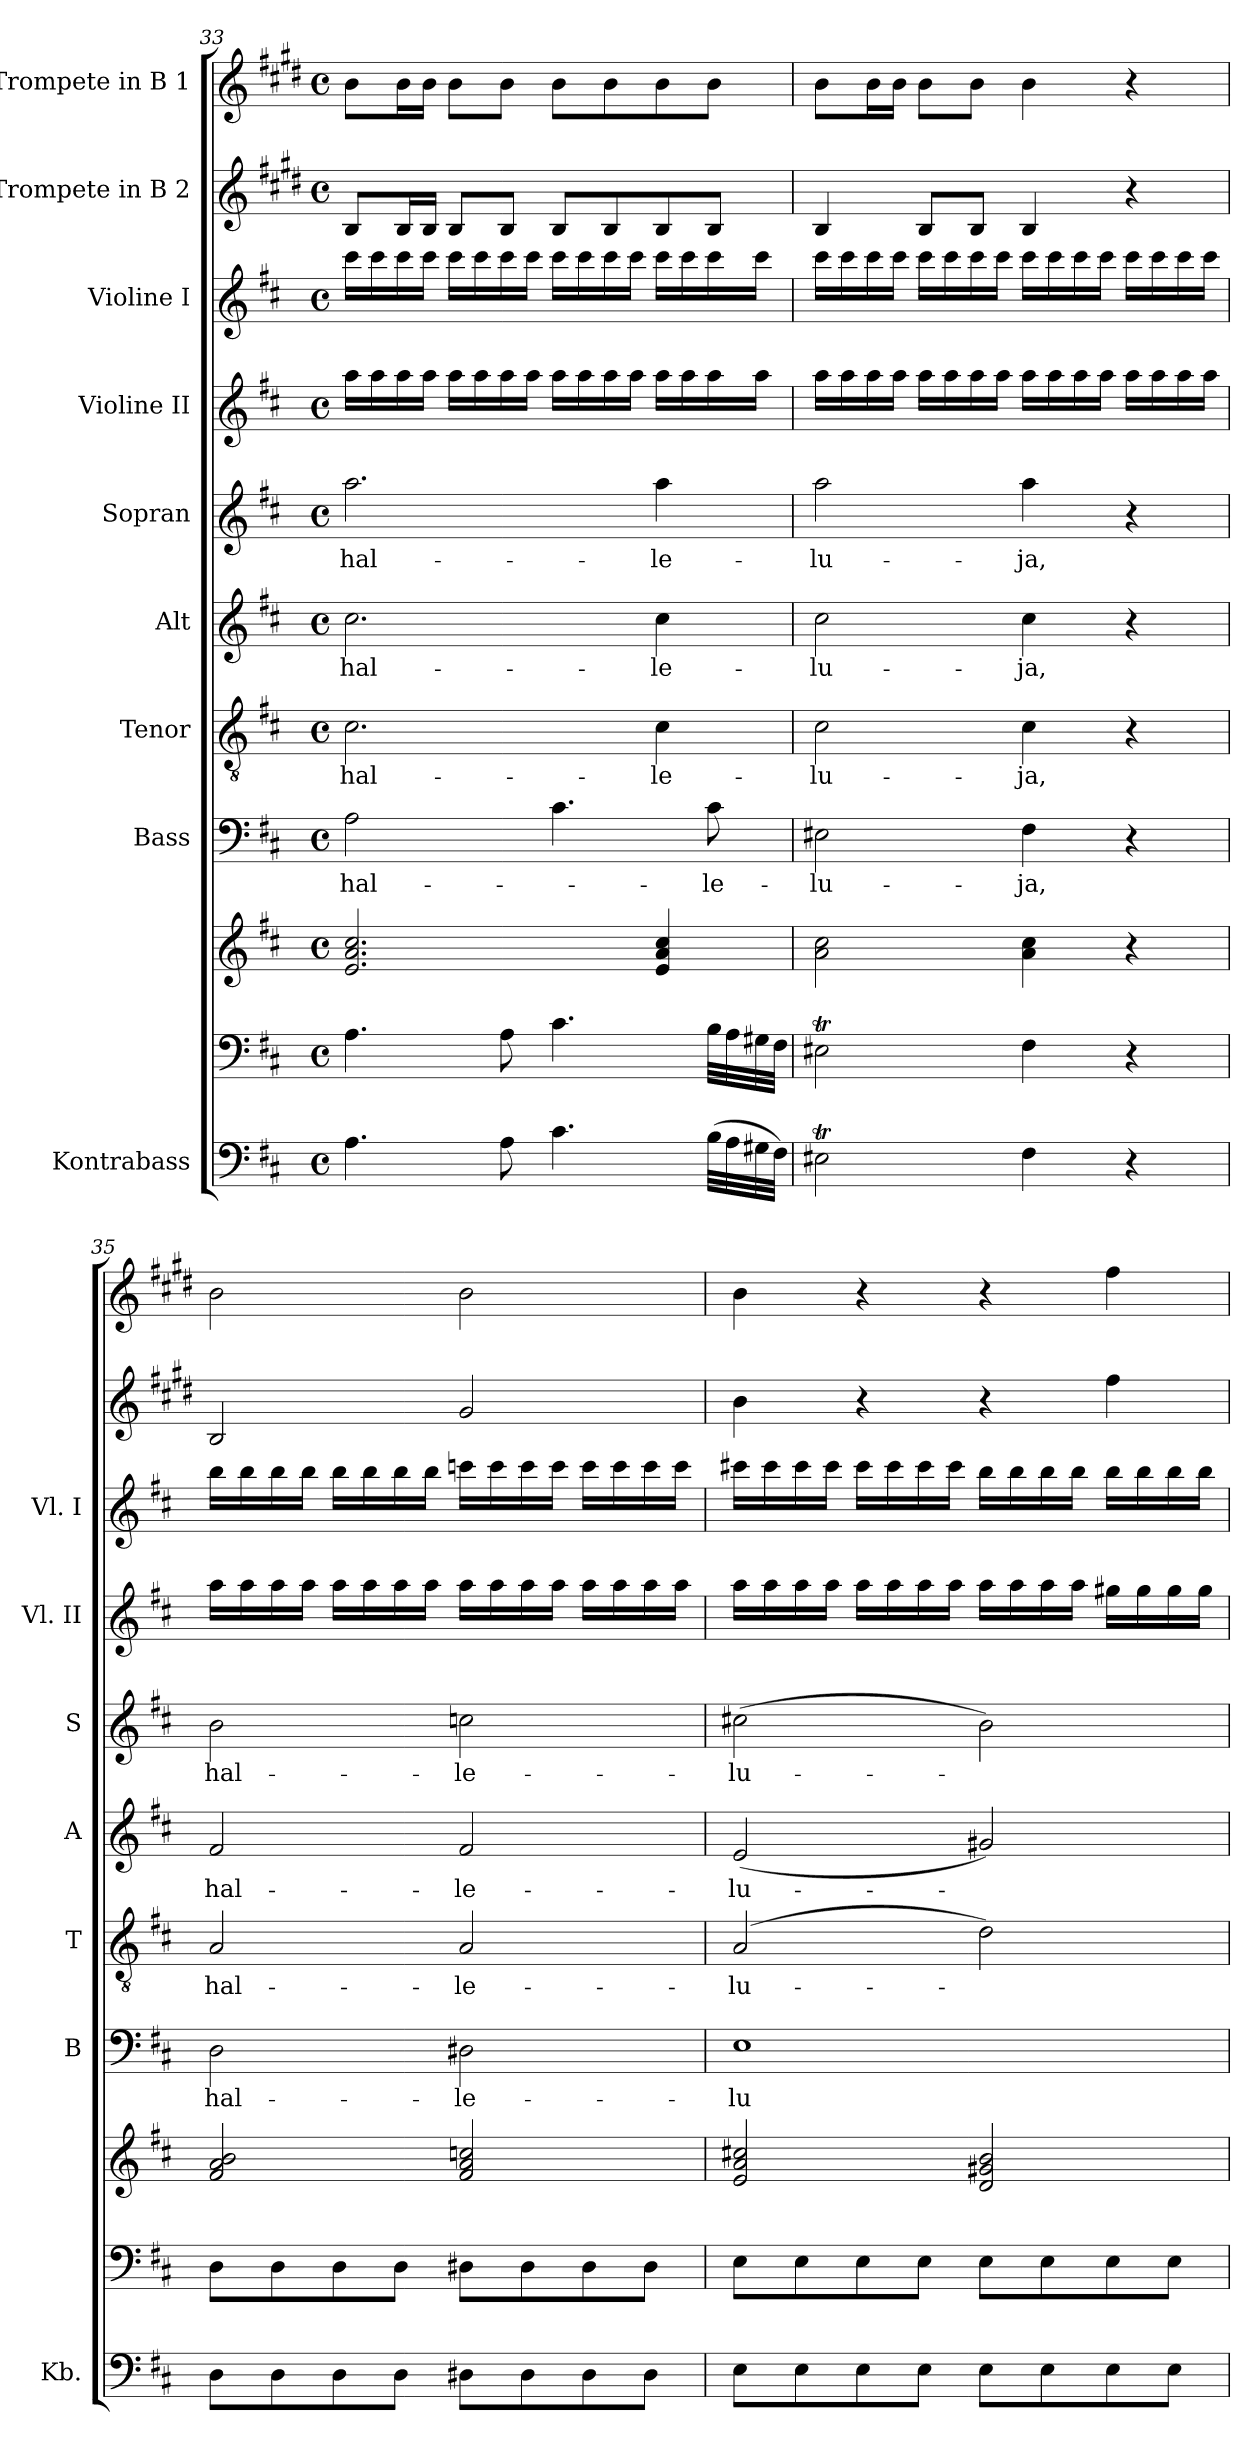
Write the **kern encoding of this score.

**kern	**kern	**kern	**kern	**text	**kern	**text	**kern	**text	**kern	**text	**kern	**kern	**kern	**kern
*part10	*part9	*part9	*part8	*part8	*part7	*part7	*part6	*part6	*part5	*part5	*part4	*part3	*part2	*part1
*staff11	*staff10	*staff9	*staff8	*staff8	*staff7	*staff7	*staff6	*staff6	*staff5	*staff5	*staff4	*staff3	*staff2	*staff1
*I"Kontrabass	*	*	*I"Bass	*	*I"Tenor	*	*I"Alt	*	*I"Sopran	*	*I"Violine II	*I"Violine I	*I"Trompete in B 2	*I"Trompete in B 1
*I'Kb.	*	*	*I'B	*	*I'T	*	*I'A	*	*I'S	*	*I'Vl. II	*I'Vl. I	*	*
!!LO:PB:g=z
*clefF4	*clefF4	*clefG2	*clefF4	*	*clefGv2	*	*clefG2	*	*clefG2	*	*clefG2	*clefG2	*clefG2	*clefG2
*ITrd7c12	*	*	*	*	*	*	*	*	*	*	*	*	*ITrd1c2	*ITrd1c2
*k[f#c#]	*k[f#c#]	*k[f#c#]	*k[f#c#]	*	*k[f#c#]	*	*k[f#c#]	*	*k[f#c#]	*	*k[f#c#]	*k[f#c#]	*k[f#c#]	*k[f#c#]
*D:	*D:	*D:	*D:	*	*D:	*	*D:	*	*D:	*	*D:	*D:	*D:	*D:
*M4/4	*M4/4	*M4/4	*M4/4	*	*M4/4	*	*M4/4	*	*M4/4	*	*M4/4	*M4/4	*M4/4	*M4/4
*met(c)	*met(c)	*met(c)	*met(c)	*	*met(c)	*	*met(c)	*	*met(c)	*	*met(c)	*met(c)	*met(c)	*met(c)
=33	=33	=33	=33	=33	=33	=33	=33	=33	=33	=33	=33	=33	=33	=33
!	!	!	!	!LO:LY:b	!	!LO:LY:b	!	!LO:LY:b	!	!LO:LY:b	!	!	!	!
4.AA\	4.A\	2.e/ 2.a/ 2.cc#/	2A\	hal-	2.c#\	hal-	2.cc#\	hal-	2.aa\	hal-	16aa\LL	16ccc#\LL	8A/L	8a\L
.	.	.	.	.	.	.	.	.	.	.	16aa\	16ccc#\	.	.
.	.	.	.	.	.	.	.	.	.	.	16aa\	16ccc#\	16A/L	16a\L
.	.	.	.	.	.	.	.	.	.	.	16aa\JJ	16ccc#\JJ	16A/JJ	16a\JJ
.	.	.	.	.	.	.	.	.	.	.	16aa\LL	16ccc#\LL	8A/L	8a\L
.	.	.	.	.	.	.	.	.	.	.	16aa\	16ccc#\	.	.
8AA\	8A\	.	.	.	.	.	.	.	.	.	16aa\	16ccc#\	8A/J	8a\J
.	.	.	.	.	.	.	.	.	.	.	16aa\JJ	16ccc#\JJ	.	.
4.C#\	4.c#\	.	4.c#\	.	.	.	.	.	.	.	16aa\LL	16ccc#\LL	8A/L	8a\L
.	.	.	.	.	.	.	.	.	.	.	16aa\	16ccc#\	.	.
.	.	.	.	.	.	.	.	.	.	.	16aa\	16ccc#\	8A/	8a\
.	.	.	.	.	.	.	.	.	.	.	16aa\JJ	16ccc#\JJ	.	.
!	!	!	!	!	!	!LO:LY:b	!	!LO:LY:b	!	!LO:LY:b	!	!	!	!
.	.	4e/ 4a/ 4cc#/	.	.	4c#\	-le-	4cc#\	-le-	4aa\	-le-	16aa\LL	16ccc#\LL	8A/	8a\
.	.	.	.	.	.	.	.	.	.	.	16aa\	16ccc#\	.	.
!	!	!	!	!LO:LY:b	!	!	!	!	!	!	!	!	!	!
(>32BB\LLL	32B\LLL	.	8c#\	-le-	.	.	.	.	.	.	16aa\	16ccc#\	8A/J	8a\J
32AA\	32A\	.	.	.	.	.	.	.	.	.	.	.	.	.
32GG#X\	32G#X\	.	.	.	.	.	.	.	.	.	16aa\JJ	16ccc#\JJ	.	.
32FF#\JJJ)	32F#\JJJ	.	.	.	.	.	.	.	.	.	.	.	.	.
=34	=34	=34	=34	=34	=34	=34	=34	=34	=34	=34	=34	=34	=34	=34
!	!	!	!	!LO:LY:b	!	!LO:LY:b	!	!LO:LY:b	!	!LO:LY:b	!	!	!	!
2EE#Xt\	2E#Xt\	2a\ 2cc#\	2E#X\	-lu-	2c#\	-lu-	2cc#\	-lu-	2aa\	-lu-	16aa\LL	16ccc#\LL	4A/	8a\L
.	.	.	.	.	.	.	.	.	.	.	16aa\	16ccc#\	.	.
.	.	.	.	.	.	.	.	.	.	.	16aa\	16ccc#\	.	16a\L
.	.	.	.	.	.	.	.	.	.	.	16aa\JJ	16ccc#\JJ	.	16a\JJ
.	.	.	.	.	.	.	.	.	.	.	16aa\LL	16ccc#\LL	8A/L	8a\L
.	.	.	.	.	.	.	.	.	.	.	16aa\	16ccc#\	.	.
.	.	.	.	.	.	.	.	.	.	.	16aa\	16ccc#\	8A/J	8a\J
.	.	.	.	.	.	.	.	.	.	.	16aa\JJ	16ccc#\JJ	.	.
!	!	!	!	!LO:LY:b	!	!LO:LY:b	!	!LO:LY:b	!	!LO:LY:b	!	!	!	!
4FF#\	4F#\	4a\ 4cc#\	4F#\	-ja,	4c#\	-ja,	4cc#\	-ja,	4aa\	-ja,	16aa\LL	16ccc#\LL	4A/	4a\
.	.	.	.	.	.	.	.	.	.	.	16aa\	16ccc#\	.	.
.	.	.	.	.	.	.	.	.	.	.	16aa\	16ccc#\	.	.
.	.	.	.	.	.	.	.	.	.	.	16aa\JJ	16ccc#\JJ	.	.
4r	4r	4r	4r	.	4r	.	4r	.	4r	.	16aa\LL	16ccc#\LL	4r	4r
.	.	.	.	.	.	.	.	.	.	.	16aa\	16ccc#\	.	.
.	.	.	.	.	.	.	.	.	.	.	16aa\	16ccc#\	.	.
.	.	.	.	.	.	.	.	.	.	.	16aa\JJ	16ccc#\JJ	.	.
=35	=35	=35	=35	=35	=35	=35	=35	=35	=35	=35	=35	=35	=35	=35
!	!	!	!	!LO:LY:b	!	!LO:LY:b	!	!LO:LY:b	!	!LO:LY:b	!	!	!	!
8DD\L	8D\L	2f#/ 2a/ 2b/	2D\	hal-	2A/	hal-	2f#/	hal-	2b\	hal-	16aa\LL	16bb\LL	2A/	2a\
.	.	.	.	.	.	.	.	.	.	.	16aa\	16bb\	.	.
8DD\	8D\	.	.	.	.	.	.	.	.	.	16aa\	16bb\	.	.
.	.	.	.	.	.	.	.	.	.	.	16aa\JJ	16bb\JJ	.	.
8DD\	8D\	.	.	.	.	.	.	.	.	.	16aa\LL	16bb\LL	.	.
.	.	.	.	.	.	.	.	.	.	.	16aa\	16bb\	.	.
8DD\J	8D\J	.	.	.	.	.	.	.	.	.	16aa\	16bb\	.	.
.	.	.	.	.	.	.	.	.	.	.	16aa\JJ	16bb\JJ	.	.
!	!	!	!	!LO:LY:b	!	!LO:LY:b	!	!LO:LY:b	!	!LO:LY:b	!	!	!	!
8DD#X\L	8D#X\L	2f#/ 2a/ 2ccn/	2D#X\	-le-	2A/	-le-	2f#/	-le-	2ccn\	-le-	16aa\LL	16cccn\LL	2f#/	2a\
.	.	.	.	.	.	.	.	.	.	.	16aa\	16ccc\	.	.
8DD#\	8D#\	.	.	.	.	.	.	.	.	.	16aa\	16ccc\	.	.
.	.	.	.	.	.	.	.	.	.	.	16aa\JJ	16ccc\JJ	.	.
8DD#\	8D#\	.	.	.	.	.	.	.	.	.	16aa\LL	16ccc\LL	.	.
.	.	.	.	.	.	.	.	.	.	.	16aa\	16ccc\	.	.
8DD#\J	8D#\J	.	.	.	.	.	.	.	.	.	16aa\	16ccc\	.	.
.	.	.	.	.	.	.	.	.	.	.	16aa\JJ	16ccc\JJ	.	.
!!LO:PB:g=z
=36	=36	=36	=36	=36	=36	=36	=36	=36	=36	=36	=36	=36	=36	=36
!	!	!	!	!LO:LY:b	!	!LO:LY:b	!	!LO:LY:b	!	!LO:LY:b	!	!	!	!
8EE\L	8E\L	2e/ 2a/ 2cc#X/	1E	-lu-	(2A/	-lu-	(<2e/	-lu-	(>2cc#X\	-lu-	16aa\LL	16ccc#X\LL	4a\	4a\
.	.	.	.	.	.	.	.	.	.	.	16aa\	16ccc#\	.	.
8EE\	8E\	.	.	.	.	.	.	.	.	.	16aa\	16ccc#\	.	.
.	.	.	.	.	.	.	.	.	.	.	16aa\JJ	16ccc#\JJ	.	.
8EE\	8E\	.	.	.	.	.	.	.	.	.	16aa\LL	16ccc#\LL	4r	4r
.	.	.	.	.	.	.	.	.	.	.	16aa\	16ccc#\	.	.
8EE\J	8E\J	.	.	.	.	.	.	.	.	.	16aa\	16ccc#\	.	.
.	.	.	.	.	.	.	.	.	.	.	16aa\JJ	16ccc#\JJ	.	.
8EE\L	8E\L	2d/ 2g#X/ 2b/	.	.	2d\)	.	2g#X/)	.	2b\)	.	16aa\LL	16bb\LL	4r	4r
.	.	.	.	.	.	.	.	.	.	.	16aa\	16bb\	.	.
8EE\	8E\	.	.	.	.	.	.	.	.	.	16aa\	16bb\	.	.
.	.	.	.	.	.	.	.	.	.	.	16aa\JJ	16bb\JJ	.	.
8EE\	8E\	.	.	.	.	.	.	.	.	.	16gg#X\LL	16bb\LL	4ee\	4ee\
.	.	.	.	.	.	.	.	.	.	.	16gg#\	16bb\	.	.
8EE\J	8E\J	.	.	.	.	.	.	.	.	.	16gg#\	16bb\	.	.
.	.	.	.	.	.	.	.	.	.	.	16gg#\JJ	16bb\JJ	.	.
=	=	=	=	=	=	=	=	=	=	=	=	=	=	=
*-	*-	*-	*-	*-	*-	*-	*-	*-	*-	*-	*-	*-	*-	*-
